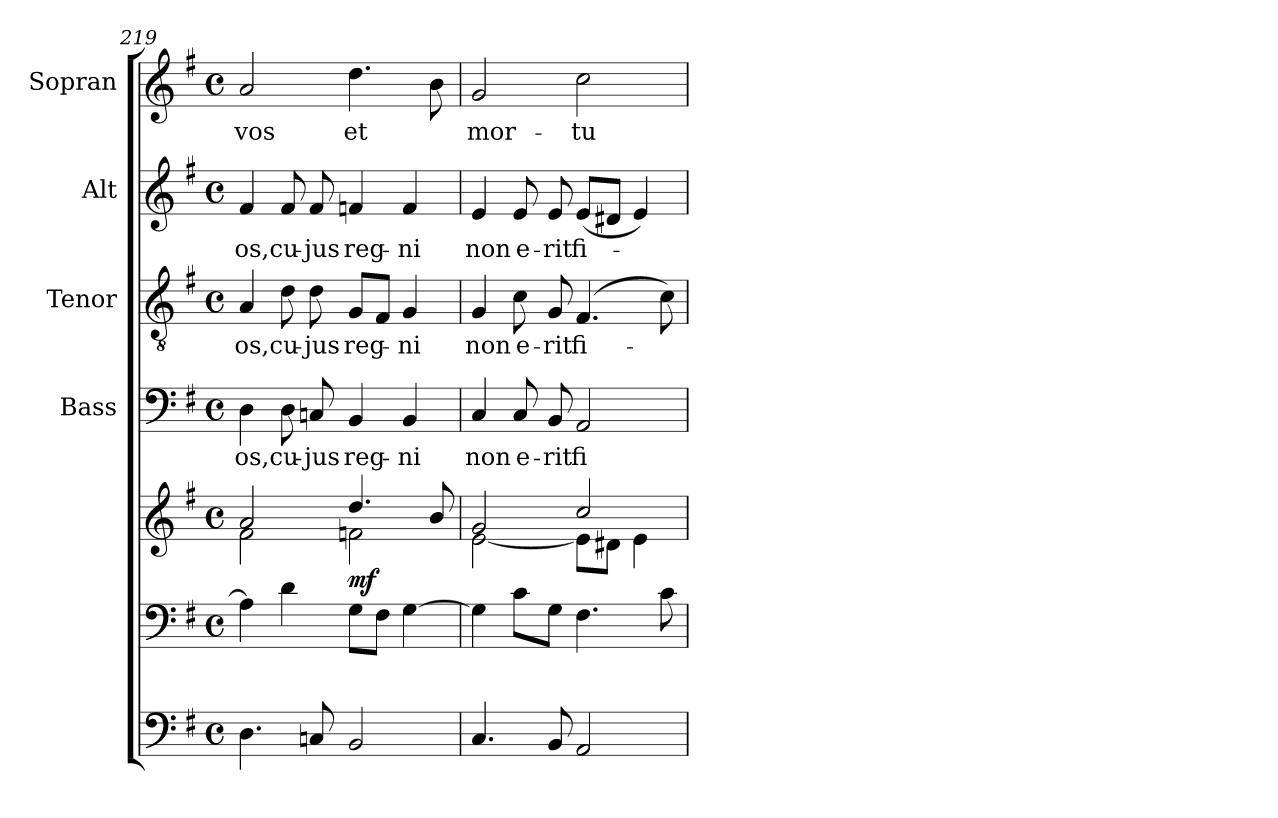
**kern	**kern	**kern	**dynam	**kern	**text	**kern	**text	**kern	**text	**kern	**text
*part6	*part5	*part5	*part5	*part4	*part4	*part3	*part3	*part2	*part2	*part1	*part1
*staff7	*staff6	*staff5	*staff5/6	*staff4	*staff4	*staff3	*staff3	*staff2	*staff2	*staff1	*staff1
*	*	*	*	*I"Bass	*	*I"Tenor	*	*I"Alt	*	*I"Sopran	*
*	*	*	*	*I'B.	*	*I'T.	*	*I'A.	*	*I'S.	*
*clefF4	*clefF4	*clefG2	*	*clefF4	*	*clefGv2	*	*clefG2	*	*clefG2	*
*ITrd7c12	*	*	*	*	*	*	*	*	*	*	*
*k[f#]	*k[f#]	*k[f#]	*	*k[f#]	*	*k[f#]	*	*k[f#]	*	*k[f#]	*
*G:	*G:	*G:	*	*G:	*	*G:	*	*G:	*	*G:	*
*M4/4	*M4/4	*M4/4	*	*M4/4	*	*M4/4	*	*M4/4	*	*M4/4	*
*met(c)	*met(c)	*met(c)	*	*met(c)	*	*met(c)	*	*met(c)	*	*met(c)	*
=219	=219	=219	=219	=219	=219	=219	=219	=219	=219	=219	=219
*	*	*^	*	*	*	*	*	*	*	*	*
!	!	!	!	!	!	!LO:LY:b	!	!LO:LY:b	!	!LO:LY:b	!	!LO:LY:b
4.DD\	4A\]	2a/	2f#\	.	4D\	-os,	4A/	-os,	4f#/	-os,	2a/	-vos
!	!	!	!	!	!	!LO:LY:b	!	!LO:LY:b	!	!LO:LY:b	!	!
.	4d\	.	.	.	8D\	cu-	8d\	cu-	8f#/	cu-	.	.
!	!	!	!	!	!	!LO:LY:b	!	!LO:LY:b	!	!LO:LY:b	!	!
8CCn/	.	.	.	.	8Cn/	-jus	8d\	-jus	8f#/	-jus	.	.
!	!	!	!	!LO:DY:b	!	!LO:LY:b	!	!LO:LY:b	!	!LO:LY:b	!	!LO:LY:b
2BBB/	8G\L	4.dd/	2fn\	mf	4BB/	reg-	8G/L	reg-	4fn/	reg-	4.dd\	et
.	8F#\J	.	.	.	.	.	8F#/J	.	.	.	.	.
!	!	!	!	!	!	!LO:LY:b	!	!LO:LY:b	!	!LO:LY:b	!	!
.	[4G\	.	.	.	4BB/	-ni	4G/	-ni	4f/	-ni	.	.
.	.	8b/	.	.	.	.	.	.	.	.	8b\	.
=220	=220	=220	=220	=220	=220	=220	=220	=220	=220	=220	=220	=220
!	!	!	!	!	!	!LO:LY:b	!	!LO:LY:b	!	!LO:LY:b	!	!LO:LY:b
4.CC/	4G\]	2g/	[<2e\	.	4C/	non	4G/	non	4e/	non	2g/	mor-
!	!	!	!	!	!	!LO:LY:b	!	!LO:LY:b	!	!LO:LY:b	!	!
.	8c\L	.	.	.	8C/	e-	8c\	e-	8e/	e-	.	.
!	!	!	!	!	!	!LO:LY:b	!	!LO:LY:b	!	!LO:LY:b	!	!
8BBB/	8G\J	.	.	.	8BB/	-rit	8G/	-rit	8e/	-rit	.	.
!	!	!	!	!	!	!LO:LY:b	!	!LO:LY:b	!	!LO:LY:b	!	!LO:LY:b
2AAA/	4.F#\	2cc/	8e\L]	.	2AA/	fi-	(4.F#/	fi-	(<8e/L	fi-	2cc\	-tu-
.	.	.	8d#X\J	.	.	.	.	.	8d#X/J	.	.	.
.	.	.	4e\	.	.	.	.	.	4e/)	.	.	.
.	8c\	.	.	.	.	.	8c\)	.	.	.	.	.
*	*	*v	*v	*	*	*	*	*	*	*	*	*
=	=	=	=	=	=	=	=	=	=	=	=
*-	*-	*-	*-	*-	*-	*-	*-	*-	*-	*-	*-
